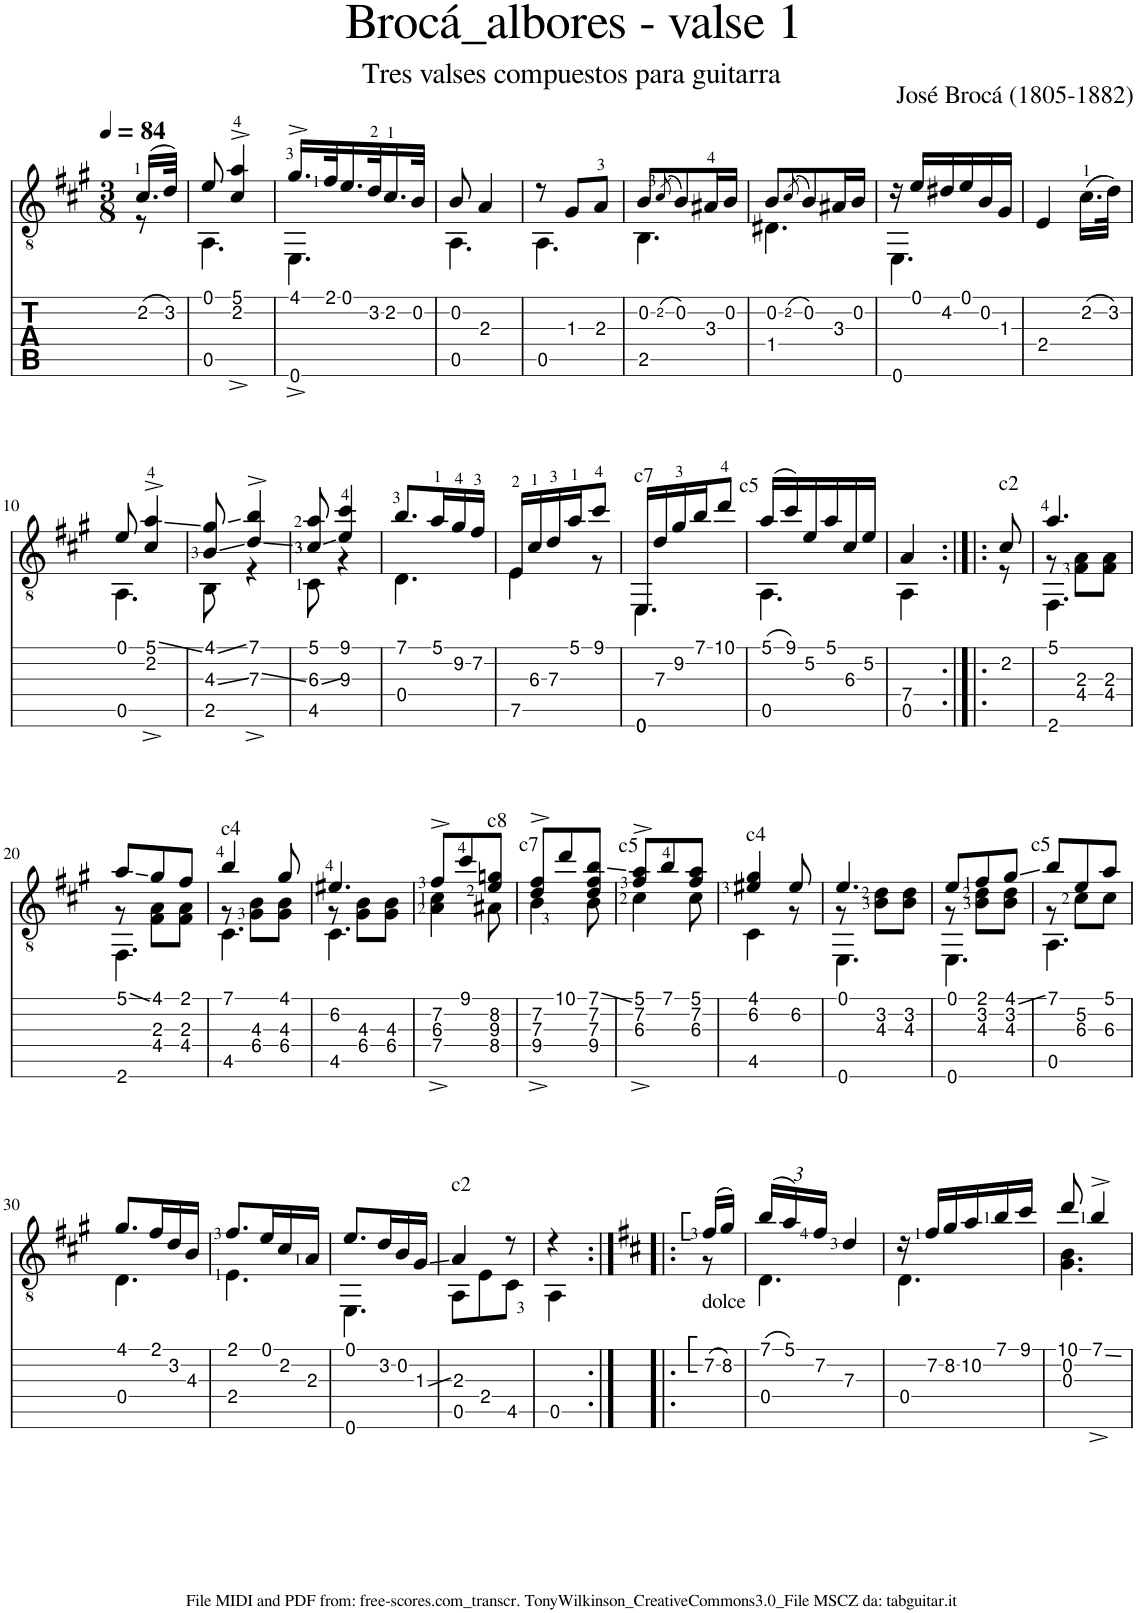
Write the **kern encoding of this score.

**kern	**kern
*part1	*part1
*staff2	*staff1
*I"Guitar	*
*I'Guit.	*
*stria6	*
*	*clefGv2
*k[f#c#g#]	*k[f#c#g#]
*M3/8	*M3/8
*MM84	*MM84
=1	=1
*^	*^
16.c#LL	8r	(16.c#/LL	8r
32dJJk	.	32d/JJk)	.
=2	=2	=2	=2
8e	4.AA	8e/	4.AA\
4c#^ 4a^	.	4c#/^ 4a/^	.
=3	=3	=3	=3
16.g#^LL	4.EE	16.g#^/LL	4.EE\
32f#K	.	32f#/K	.
16.e	.	16.e/	.
32dK	.	32d/K	.
16.c#	.	16.c#/	.
32BJJk	.	32B/JJk	.
=4	=4	=4	=4
8B	4.AA	8B/	4.AA\
4A	.	4A/	.
=5	=5	=5	=5
8r	4.AA	8r	4.AA\
8G#L	.	8G#/L	.
8AJ	.	8A/J	.
=6	=6	=6	=6
8BL	4.BB	8B/L	4.BB\
qc#	.	(8qc#/	.
8B	.	8B/)	.
16A#L	.	16A#X/L	.
16BJJ	.	16B/JJ	.
=7	=7	=7	=7
8BL	4.D#	8B/L	4.D#X\
qc#	.	(8qc#/	.
8B	.	8B/)	.
16A#L	.	16A#X/L	.
16BJJ	.	16B/JJ	.
=8	=8	=8	=8
16r	4.EE	16r	4.EE\
16eLL	.	16e/LL	.
16d#	.	16d#X/	.
16e	.	16e/	.
16B	.	16B/	.
16G#JJ	.	16G#/JJ	.
*v	*v	*	*
*	*v	*v
=9	=9
4E	4E/
16.c#LL	(16.c#\LL
32dJJk	32d\JJk)
!!LO:LB:g=z
=10	=10
*^	*^
8e	4.AA	8e/	4.AA\
4c#^ 4a^	.	4c#/^ 4a/^	.
=11	=11	=11	=11
8B 8g#	8BB	8B/ 8g#/	8BB\
4d^ 4b^	4r	4d/^ 4b/^	4r
=12	=12	=12	=12
8c# 8a	8C#	8c#/ 8a/	8C#\
4e 4cc#	4r	4e/ 4cc#/	4r
=13	=13	=13	=13
8.bL	4.D	8.b/L	4.D\
16aL	.	16a/L	.
16g#	.	16g#/	.
16f#JJ	.	16f#/JJ	.
=14	=14	=14	=14
16ELL	4E	16E/LL	4E\
16c#	.	16c#/	.
16d	.	16d/	.
16aJ	.	16a/J	.
8cc#J	8r	8cc#/J	8r
=15	=15	=15	=15
!	!	!LO:TX:a:t=c7	!
16EELL	4.EE	16EE/LL	4.EE\
16d	.	16d/	.
16g#	.	16g#/	.
16bJ	.	16b/J	.
8ddJ	.	8dd/J	.
=16	=16	=16	=16
!	!	!LO:TX:a:t=c5	!
16aLL	4.AA	(16a/LL	4.AA\
16cc#	.	16cc#/)	.
16e	.	16e/	.
16a	.	16a/	.
16c#	.	16c#/	.
16eJJ	.	16e/JJ	.
=17	=17	=17	=17
4A	4AA	4A/	4AA\
=18:|!|:	=18:|!|:	=18:|!|:	=18:|!|:
!	!	!LO:TX:a:t=c2	!
8c#	8r	8c#/	8r
=19	=19	=19	=19
*	*^	*	*^
4.a	8r	4.FF#	4.a/	8r	4.FF#\
.	8F#\ 8A\L	.	.	8F#\ 8A\L	.
.	8F#\ 8A\J	.	.	8F#\ 8A\J	.
!!LO:LB:g=z	!!	!!
=20	=20	=20	=20	=20	=20
8aL	8r	4.FF#	8a/L	8r	4.FF#\
8g#	8F#\ 8A\L	.	8g#/	8F#\ 8A\L	.
8f#J	8F#\ 8A\J	.	8f#/J	8F#\ 8A\J	.
=21	=21	=21	=21	=21	=21
!	!	!	!LO:TX:a:t=c4	!	!
4b	8r	4.C#	4b/	8r	4.C#\
.	8G#\ 8B\L	.	.	8G#\ 8B\L	.
8g#	8G#\ 8B\J	.	8g#/	8G#\ 8B\J	.
=22	=22	=22	=22	=22	=22
4.e#	8r	4.C#	4.e#X/	8r	4.C#\
.	8G#\ 8B\L	.	.	8G#\ 8B\L	.
.	8G#\ 8B\J	.	.	8G#\ 8B\J	.
*	*v	*v	*	*	*
*	*	*	*v	*v
=23	=23	=23	=23
8f#^L	4A 4c#	8f#^/L	4A\ 4c#\
8cc#	.	8cc#/	.
!	!	!LO:TX:a:t=c8	!
8e\ 8g\J	8A#	8e/ 8gn/J	8A#X\
=24	=24	=24	=24
!	!	!LO:TX:a:t=c7	!
8d^\ 8f#^\L	4B	8d/^ 8f#/^L	4B\
8dd	.	8dd/	.
8d\ 8f#\ 8b\J	8B	8d/ 8f#/ 8b/J	8B\
=25	=25	=25	=25
!	!	!LO:TX:a:t=c5	!
8f#^\ 8a^\L	4c#	8f#/^ 8a/^L	4c#\
8b	.	8b/	.
8f#\ 8a\J	8c#	8f#/ 8a/J	8c#\
=26	=26	=26	=26
!	!	!LO:TX:a:t=c4	!
4e# 4g#	4C#	4e#X/ 4g#/	4C#\
8e#	8r	8e#/	8r
=27	=27	=27	=27
*	*^	*	*^
4.e	8r	4.EE	4.e/	8r	4.EE\
.	8B\ 8d\L	.	.	8B\ 8d\L	.
.	8B\ 8d\J	.	.	8B\ 8d\J	.
=28	=28	=28	=28	=28	=28
8eL	8r	4.EE	8e/L	8r	4.EE\
8f#	8B\ 8d\L	.	8f#/	8B\ 8d\L	.
8g#J	8B\ 8d\J	.	8g#/J	8B\ 8d\J	.
=29	=29	=29	=29	=29	=29
!	!	!	!LO:TX:a:t=c5	!	!
8bL	8r	4.AA	8b/L	8r	4.AA\
8e	8c#L	.	8e/	8c#\L	.
8aJ	8c#J	.	8a/J	8c#\J	.
*	*v	*v	*	*	*
*	*	*	*v	*v
!!LO:LB:g=z
=30	=30	=30	=30
8.g#L	4.D	8.g#/L	4.D\
16f#L	.	16f#/L	.
16d	.	16d/	.
16BJJ	.	16B/JJ	.
=31	=31	=31	=31
8.f#L	4.E	8.f#/L	4.E\
16eL	.	16e/L	.
16c#	.	16c#/	.
16AJJ	.	16A/JJ	.
=32	=32	=32	=32
8.eL	4.EE	8.e/L	4.EE\
16dL	.	16d/L	.
16B	.	16B/	.
16G#JJ	.	16G#/JJ	.
=33	=33	=33	=33
!	!	!LO:TX:a:t=c2	!
4A	8AAL	4A/	8AA\L
.	8E	.	8E\
8r	8C#J	8r	8C#\J
=34	=34	=34	=34
4r	4AA	4r	4AA\
=35:|!|:	=35:|!|:	=35:|!|:	=35:|!|:
*k[f#c#]	*	*k[f#c#]	*
!LO:TX:a:t=dolce	!	!	!
16f#:LL	8r	(16f#:/LL	8r
16gJJ	.	16g/JJ)	.
=36	=36	=36	=36
*Xbrackettup	*	*Xbrackettup	*
24bLL	4.D	(24b/LL	4.D\
24a	.	24a/)	.
24f#JJ	.	24f#/JJ	.
4d	.	4d/	.
=37	=37	=37	=37
16r	4.D	16r	4.D\
16f#LL	.	16f#/LL	.
16g	.	16g/	.
16a	.	16a/	.
16b	.	16b/	.
16cc#JJ	.	16cc#/JJ	.
=38	=38	=38	=38
8dd	4.G 4.B	8dd/	4.G\ 4.B\
4b^	.	4b^/	.
*v	*v	*	*
*	*v	*v
=	=
*-	*-
